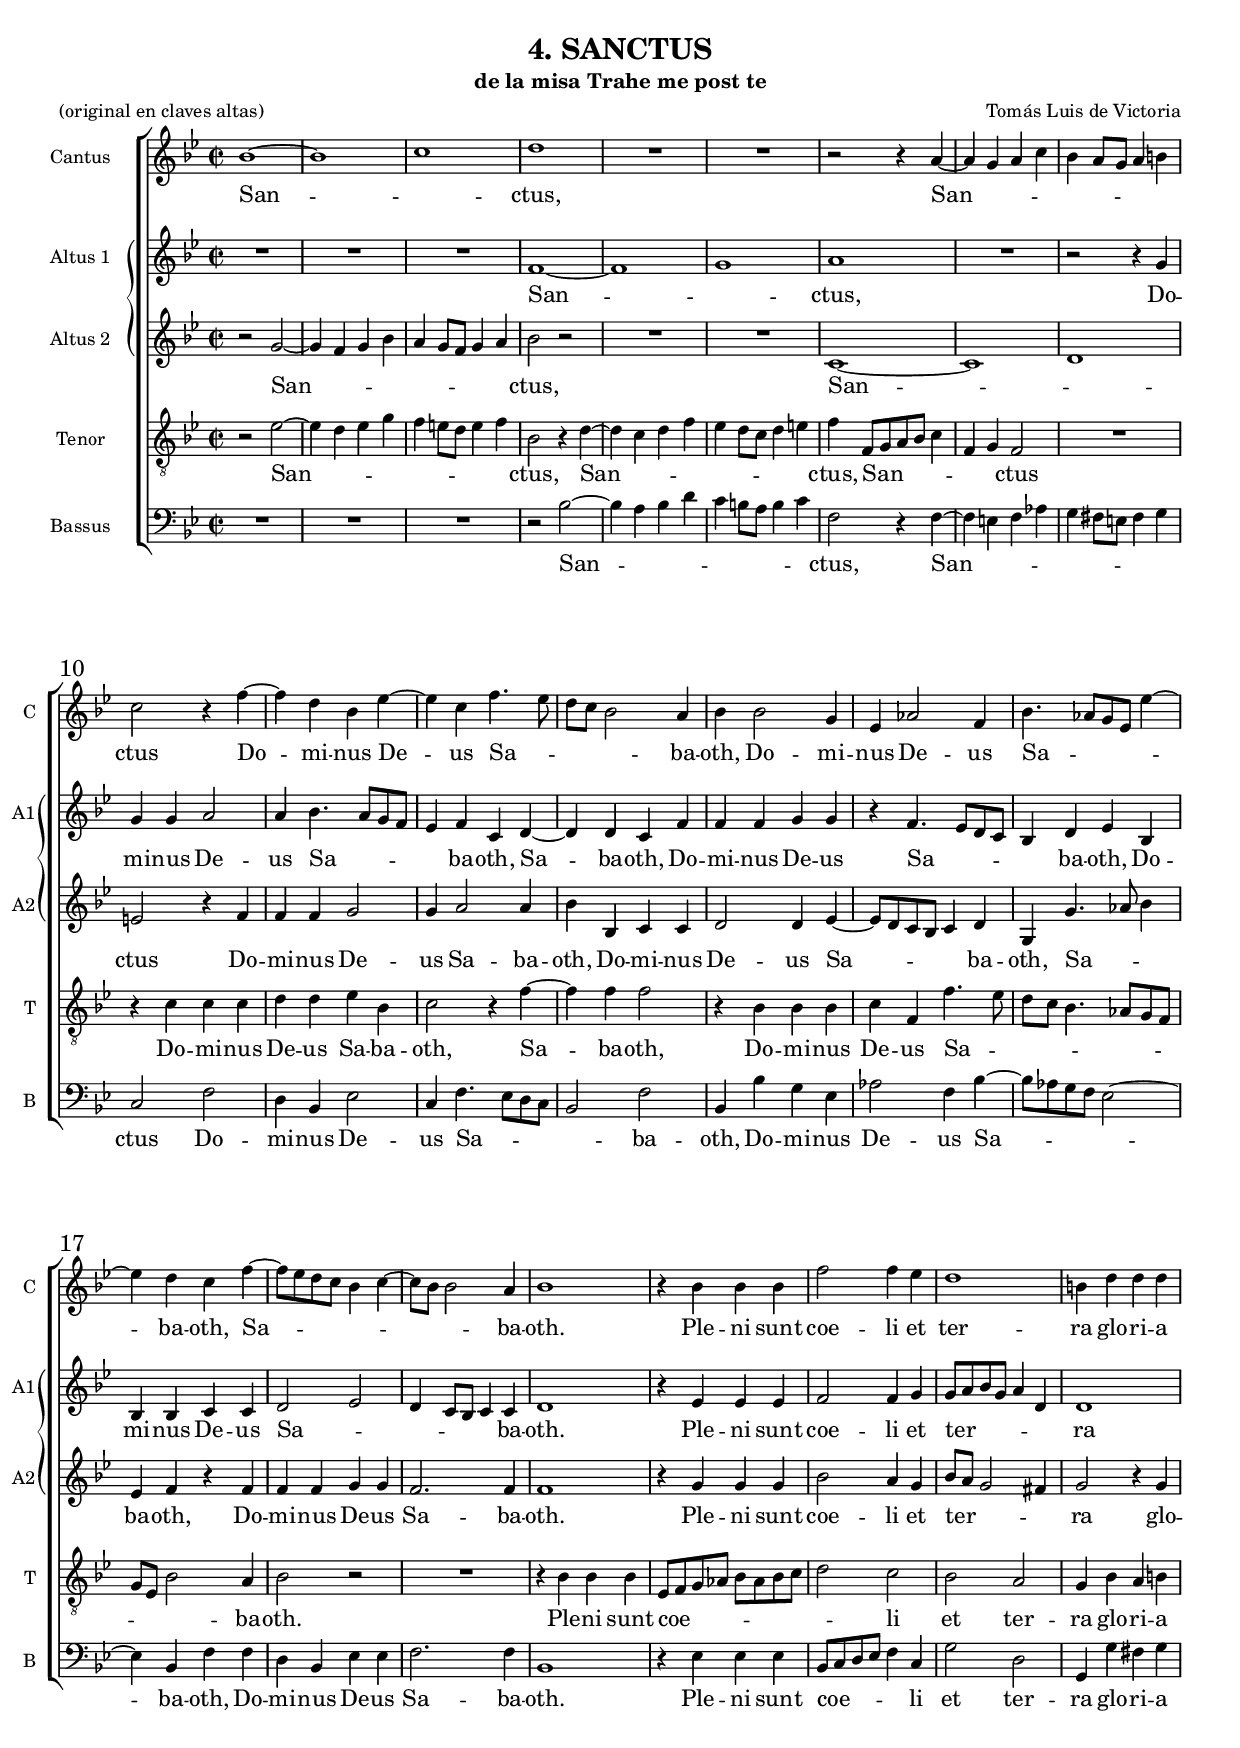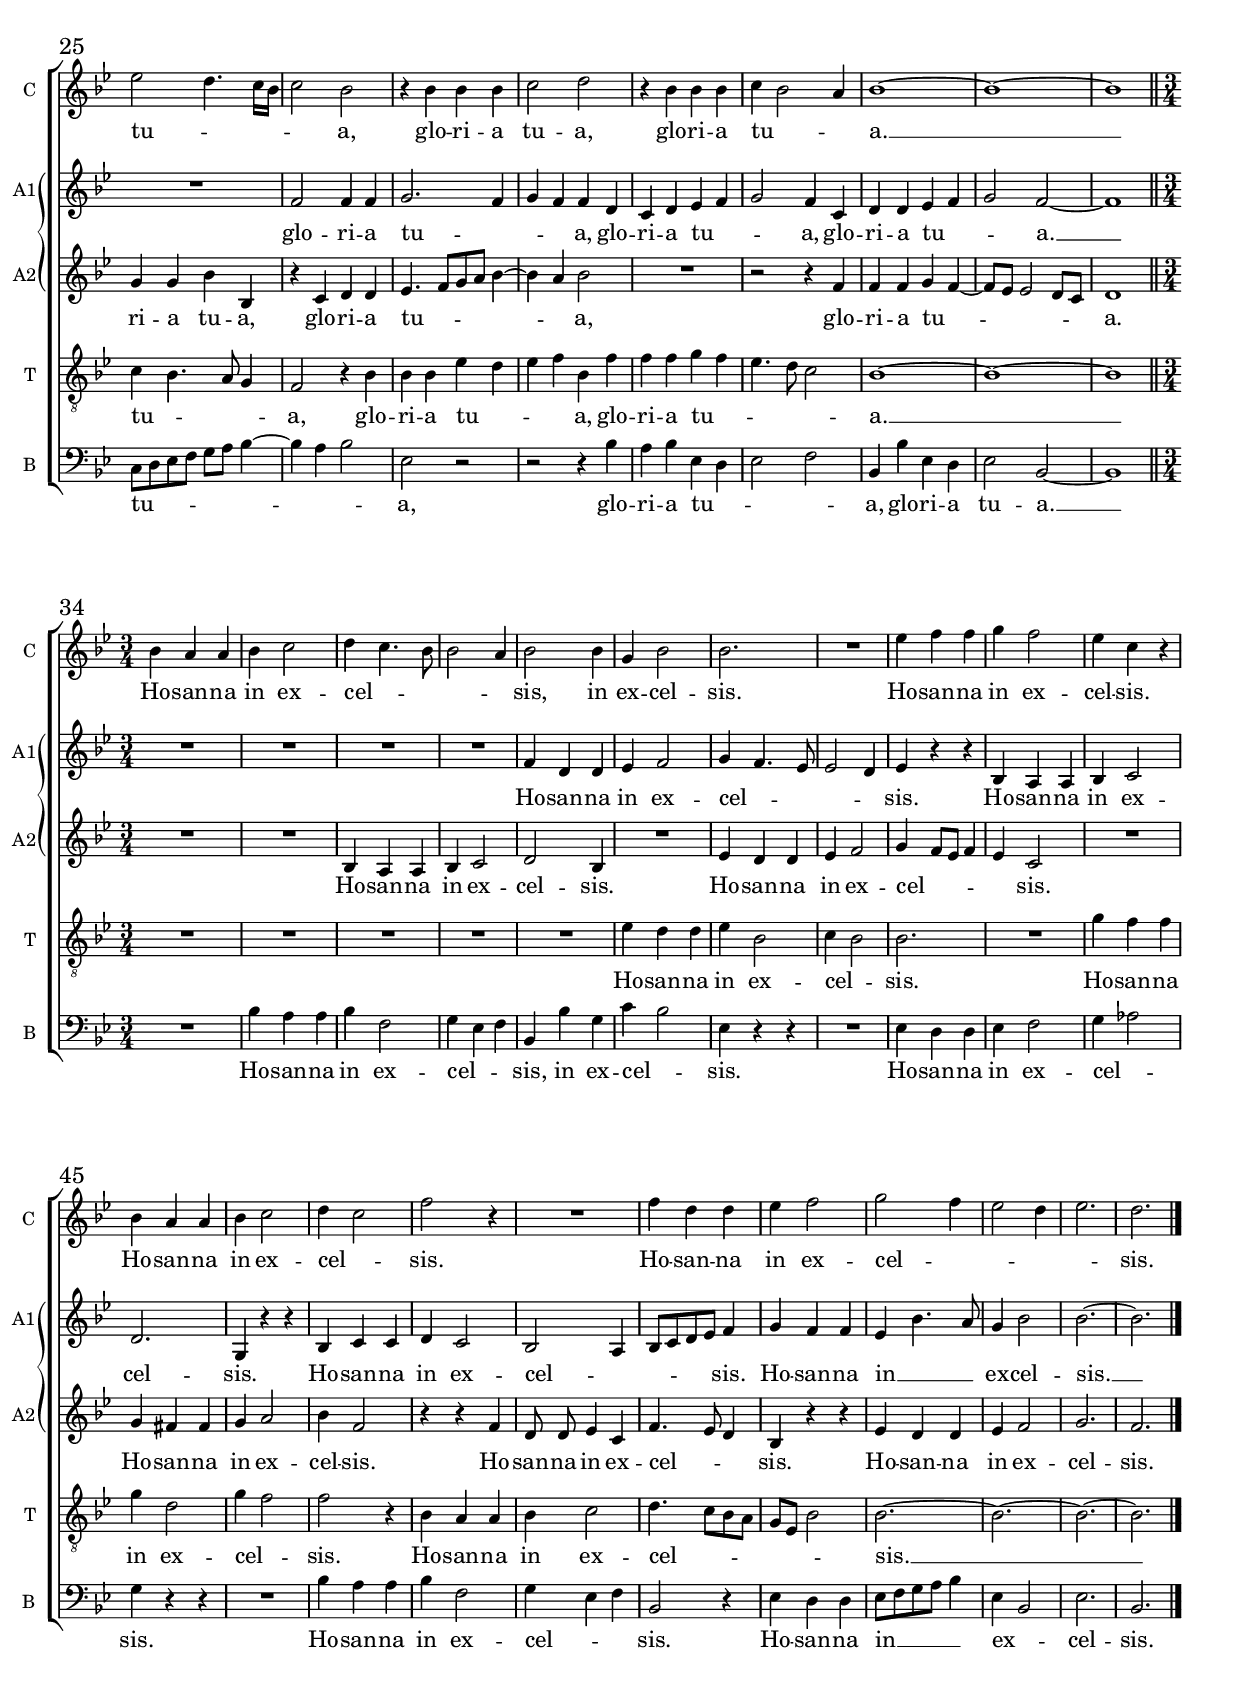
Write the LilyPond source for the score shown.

\version "2.18.0"
#(set-global-staff-size 16)

italicas=\override LyricText.font-shape = #'italic
rectas=\override LyricText.font-shape = #'upright


\header{
  composer="Tomás Luis de Victoria"
  title="4. SANCTUS"
  subtitle="de la misa Trahe me post te"
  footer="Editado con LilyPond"
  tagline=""
  poet = "(original en claves altas)"
}



%%%%%%%%%%%%%%%%%%%%%%%%%%%%%%%%%%%%%%%%%%%%%%%%%%%%%%%%%%%%%%%%%%%%%%%%%%%%%5

global={
  \key bes \major \time 2/2 
  \override Score.BarNumber.font-size = #2
  \override Score.BarNumber.self-alignment-X = #LEFT
}

cantus={
  \transpose c' bes {
    c''1 ~ 
    c'' 
    d'' 
    e'' 
    %5
    R1*4/4 
    R1*4/4 
    r2 r4 b' ~ 
    b' a' b' d'' |
    c'' b'8 a' b'4 cis'' |
    %10
    d''2 r4 g'' ~ |
    g'' e'' c'' f'' ~ |
    f'' d'' g''4. f''8 |
    e'' d'' c''2 b'4 |
    c'' c''2 a'4 |
    %15
    f' bes'2 g'4 |
    c''4.  bes'8[ a' f'] f''4 ~ |
    f'' e'' d'' g'' ~ |
    g''8 f'' e'' d'' c''4 d'' ~ |
    d''8 c'' c''2 b'4 |
    %20
    c''1 |
    r4 c'' c'' c'' |
    g''2 g''4 f'' |
    e''1 |
    cis''4 e'' e'' e'' |
    %25
    f''2 e''4. d''16 c'' |
    d''2 c'' |
    r4 c'' c'' c'' |
    d''2 e'' |
    r4 c'' c'' c'' |
    %30
    d'' c''2 b'4 |
    c''1 ~ |
    c'' ~ |
    c'' \bar "||" \break
    \time 3/4 c''4 b' b' |
    %35
    c'' d''2 |
    e''4 d''4. c''8 |
    c''2 b'4 |
    c''2 c''4 |
    a' c''2 |
    %40
    c''2. |
    R1*3/4 |
    f''4 g'' g'' |
    a'' g''2 |
    f''4 d'' r |
    %45
    c'' b' b' |
    c'' d''2 |
    e''4 d''2 |
    g'' r4 |
    R1*3/4 |
    %50
    g''4 e'' e'' |
    f'' g''2 |
    a'' g''4 |
    f''2 e''4 |
    f''2. |
    %55
    e'' \bar "|."
  }
}

altus={
  \transpose c' bes {
    R1*4/4 |
    R1*4/4 |
    R1*4/4 |
    g'1 ~ |
    %5
    g' |
    a' |
    b' |
    R1*4/4 |
    r2 r4 a' |
    %10
    a' a' b'2 |
    b'4 c''4. b'8 a' g' |
    f'4 g' d' e' ~ |
    e' e' d' g' |
    g' g' a' a' |
    %15
    r g'4. f'8 e' d' |
    c'4 e' f' c' |
    c' c' d' d' |
    e'2 f' |
    e'4 d'8 c' d'4 d' |
    %20
    e'1 |
    r4 f' f' f' |
    g'2 g'4 a' |
    a'8 b' c'' a' b'4 e' |
    e'1 |
    %25
    R1*4/4 |
    g'2 g'4 g' |
    a'2. g'4 |
    a' g' g' e' |
    d' e' f' g' |
    %30
    a'2 g'4 d' |
    e' e' f' g' |
    a'2 g' ~ |
    g'1 \bar "||" 
    \time 3/4 R1*3/4 |
    %35
    R1*3/4 |
    R1*3/4 |
    R1*3/4 |
    g'4 e' e' |
    f' g'2 |
    %40
    a'4 g'4. f'8 |
    f'2 e'4 |
    f' r r |
    c' b b |
    c' d'2 |
    %45
    e'2. |
    a4 r r |
    c' d' d' |
    e' d'2 |
    c' b4 |
    %50
    c'8 d' e' f' g'4 |
    a' g' g' |
    f' c''4. b'8 |
    a'4 c''2 |
    c''2. ~ |
    %55
    c''
  }
}

altusdos={
  \transpose c' bes {
    r2 a' ~ |
    a'4 g' a' c'' |
    b' a'8 g' a'4 b' |
    c''2 r |
    %5
    R1*4/4 |
    R1*4/4 |
    d'1 ~ |
    d' |
    e' |
    %10
    fis'2 r4 g' |
    g' g' a'2 |
    a'4 b'2 b'4 |
    c'' c' d' d' |
    e'2 e'4 f' ~ |
    %15
    f'8 e' d' c' d'4 e' |
    a a'4. bes'8 c''4 |
    f' g' r g' |
    g' g' a' a' |
    g'2. g'4 |
    %20
    g'1 |
    r4 a' a' a' |
    c''2 b'4 a' |
    c''8 b' a'2 gis'4 |
    a'2 r4 a' |
    %25
    a' a' c'' c' |
    r d' e' e' |
    f'4.  g'8[ a' b'] c''4 ~ |
    c'' b' c''2 |
    R1*4/4 |
    %30
    r2 r4 g' |
    g' g' a' g' ~ |
    g'8 f' f'2 e'8 d' |
    e'1 \bar "||"
    \time 3/4 R1*3/4 |
    %35
    R1*3/4 |
    c'4 b b |
    c' d'2 |
    e' c'4 |
    R1*3/4 |
    %40
    f'4 e' e' |
    f' g'2 |
    a'4 g'8 f' g'4 |
    f' d'2 |
    R1*3/4 |
    %45
    a'4 gis' gis' |
    a' b'2 |
    c''4 g'2 |
    r4 r g' |
    \set Staff.autoBeaming = ##f	
    e'8 e' f'4 d' |
    %50
    g'4. f'8 e'4 |
    c' r r |
    f' e' e' |
    f' g'2 |
    a'2. |
    %55
    g' 
  }
}

tenor={
  \transpose c' bes {
    r2 f' ~ |
    f'4 e' f' a' |
    g' fis'8 e' fis'4 g' |
    c'2 r4 e' ~ |
    %5
    e' d' e' g' |
    f' e'8 d' e'4 fis' |
    g'  g8[ a b c'] d'4 |
    g a g2 |
    R1*4/4 |
    %10
    r4 d' d' d' |
    e' e' f' c' |
    d'2 r4 g' ~ |
    g' g' g'2 |
    r4 c' c' c' |
    %15
    d' g g'4. f'8 |
    e' d' c'4. bes8 a g |
    a f c'2 b4 |
    c'2 r |
    R1*4/4 |
    %20
    r4 c' c' c' |
    f8 g a bes c' bes c' d' |
    e'2 d' |
    c' b |
    a4 c' b cis' |
    %25
    d' c'4. b8 a4 |
    g2 r4 c' |
    c' c' f' e' |
    f' g' c' g' |
    g' g' a' g' |
    %30
    f'4. e'8 d'2 |
    c'1 ~ |
    c' ~ |
    c' \bar "||"
    \time 3/4 R1*3/4 |
    %35
    R1*3/4 |
    R1*3/4 |
    R1*3/4 |
    R1*3/4 |
    f'4 e' e' |
    %40
    f' c'2 |
    d'4 c'2 |
    c'2. |
    R1*3/4 |
    a'4 g' g' |
    %45
    a' e'2 |
    a'4 g'2 |
    g' r4 |
    c' b b |
    c' d'2 |
    %50
    e'4.  d'8[ c' b] |
    a f c'2 |
    c'2. ~ |
    c' ~ |
    c' ~ |
    %55
    c'
  }
}

bassus={
  \transpose c' bes {
    R1*4/4 |
    R1*4/4 |
    R1*4/4 |
    r2 c' ~ |
    %5
    c'4 b c' e' |
    d' cis'8 b cis'4 d' |
    g2 r4 g ~ |
    g fis g bes |
    a gis8 fis gis4 a |
    %10
    d2 g |
    e4 c f2 |
    d4 g4. f8 e d |
    c2 g |
    c4 c' a f |
    %15
    bes2 g4 c' ~ |
    c'8 bes a g f2 ~ |
    f4 c g g |
    e c f f |
    g2. g4 |
    %20
    c1 |
    r4 f f f |
    c8 d e f g4 d |
    a2 e |
    a,4 a gis a |
    %25
    d8 e f g a b c'4 ~ |
    c' b c'2 |
    f r |
    r r4 c' |
    b c' f e |
    %30
    f2 g |
    c4 c' f e |
    f2 c ~ |
    c1 \bar "||"
    \time 3/4 R1*3/4 |
    %35
    c'4 b b |
    c' g2 |
    a4 f g |
    c c' a |
    d' c'2 |
    %40
    f4 r r |
    R1*3/4 |
    f4 e e |
    f g2 |
    a4 bes2 |
    %45
    a4 r r |
    R1*3/4 |
    c'4 b b |
    c' g2 |
    a4 f g |
    %50
    c2 r4 |
    f e e |
    f8 g a b c'4 |
    f c2 |
    f2. |
    %55
    c
  }
}

textocantus=\lyricmode{
  San -- _ ctus,
  San -- _ _ _ _ _ _ _ _ ctus
  Do -- mi -- nus De -- us
  Sa -- _ _ _ _ ba -- oth,
  Do -- mi -- nus De -- us 
  Sa -- _ _ _ _ ba -- oth,
  Sa --  _ _ _ _ _ _ _ ba -- oth.
  Ple -- ni sunt coe -- li et ter -- ra glo -- ri -- a tu -- _ _ _ _ a,
  glo -- ri -- a tu -- a,
  glo -- ri -- a tu -- _ _ a. __  
  Ho -- san -- na in ex -- cel -- _ _ _ _ sis,
  in ex -- cel -- sis.
  Ho -- san -- na in ex -- cel -- sis.
  Ho -- san -- na in ex -- cel -- _ sis.
  Ho -- san -- na in ex -- cel -- _ _ _ _ sis.

}

textoaltus=\lyricmode{
  San -- _ ctus,
  Do -- mi -- nus De -- us Sa -- _ _ _ _ ba -- oth,
  Sa -- ba -- oth,
  Do -- mi -- nus De -- us
  Sa -- _ _ _ _ ba -- oth,
  Do -- mi -- nus De -- us Sa -- _ _ _ _ _ ba -- oth.
  Ple -- ni sunt coe -- li et ter -- _ _ _ _ _ ra
  glo -- ri -- a tu -- _ _ _ a,
  glo -- ri -- a tu -- _ _ a,
  glo -- ri -- a tu -- _ _ a. __
  Ho -- san -- na in ex -- cel -- _ _ _ _ sis.
  Ho -- san -- na in ex -- cel -- sis.
  Ho -- san -- na in ex -- cel -- _ _ _ _ _ sis.
  Ho -- san -- na in __ _ _ ex -- cel -- sis. __
}

textoaltusdos=\lyricmode{
  San -- _ _ _ _ _ _ _ _ ctus,
  San -- _ ctus
  Do -- mi -- nus De -- us Sa -- ba -- oth,
  Do -- mi -- nus De -- us Sa -- _ _ _ _ ba -- oth,
  Sa -- _ _ ba -- oth,
  Do -- mi -- nus De -- us Sa -- ba -- oth.
  Ple -- ni sunt coe -- li et ter -- _ _ _ ra
  glo -- ri -- a tu -- a,
  glo -- ri -- a tu -- _ _ _ _ _ a,
  glo -- ri -- a tu -- _ _ _ _ _ a.
  Ho -- san -- na in ex -- cel -- sis.
  Ho -- san -- na in ex -- cel -- _ _ _ _ sis.
  Ho -- san -- na in ex -- cel -- sis.
  Ho -- san -- na in ex -- cel -- _ _ sis.
  Ho -- san -- na in ex -- cel -- sis.
}

textotenor=\lyricmode{
  San -- _ _ _ _ _ _ _ _ ctus,
  San -- _ _ _ _ _ _ _ _ ctus,
  San -- _ _ _ _ _ _ ctus
  Do -- mi -- nus De -- us Sa -- ba -- oth,
  Sa -- ba -- oth,
  Do -- mi -- nus De -- us Sa -- _ _ _ _ _ _ _ _ _ _ ba -- oth.
  Ple -- ni sunt coe -- _ _ _ _ _ _ _ _ li et ter -- ra
  glo -- ri -- a tu -- _ _ _ a,
  glo -- ri -- a tu -- _ _ _ a,
  glo -- ri -- a tu -- _ _ _ _ a. __ 
  Ho -- san -- na in ex -- cel -- _ sis.
  Ho -- san -- na in ex -- cel -- _ sis.
  Ho -- san -- na in ex -- cel -- _ _ _ _ _ _ sis. __ 
}

textobassus=\lyricmode{
  San -- _ _ _ _ _ _ _ _ ctus,
  San -- _ _ _ _ _ _ _ _ ctus
  Do -- mi -- nus De -- us
  Sa -- _ _ _ _ ba -- oth,
  Do -- mi -- nus De -- us Sa -- _ _ _ _ ba -- oth,
  Do -- mi -- nus De -- us Sa -- ba -- oth.
  Ple -- ni sunt coe -- _ _ _ _ li et ter -- ra 
  glo -- ri -- a tu -- _ _ _ _ _ _ _ _ a,
  glo -- ri -- a tu -- _ _ _ a, 
  glo -- ri -- a tu -- a. __
  Ho -- san -- na in ex -- cel -- _ _ sis,
  in ex -- cel -- _ sis.
  Ho -- san -- na in ex -- cel -- _ sis.
  Ho -- san -- na in ex -- cel -- _ _ sis.
  Ho -- san -- na in __ _ _ _ _ ex -- _ cel -- sis.
}



\score {
  \new ChoirStaff <<
    \new Staff = "v1" {
      \set Staff.instrumentName = "Cantus"
      \set Staff.shortInstrumentName = "C"
      \clef treble
      \new Voice = "v1" {
        \global
        \cantus
      }
    }
    \new Lyrics = "v1"

    \context Lyrics="v1" {
      \lyricsto "v1" {
        \textocantus
      }
    }
    \new ChoirStaff \with { systemStartDelimiter=#'SystemStartBrace } <<
      \new Staff = "v2" {
        \set Staff.instrumentName = "Altus 1"
        \set Staff.shortInstrumentName = "A1"
        \clef treble
        \new Voice = "v2" {
          \global
          \altus
        }
      }
      \new Lyrics = "v2"

      \context Lyrics="v2" {
        \lyricsto "v2" {
          \textoaltus
        }
      }

      \new Staff = "v3" {
        \set Staff.instrumentName = "Altus 2"
        \set Staff.shortInstrumentName = "A2"
        \clef treble
        \new Voice = "v3" {
          \global
          \altusdos
        }
      }
      \new Lyrics = "v3"

      \context Lyrics="v3" {
        \lyricsto "v3" {
          \textoaltusdos
        }
      }
    >>
    \new Staff = "v4" {
      \set Staff.instrumentName = "Tenor"
      \set Staff.shortInstrumentName = "T"
      \clef "G_8"
      \new Voice = "v4" {
        \global
        \tenor
      }
    }
    \new Lyrics = "v4"

    \context Lyrics="v4" {
      \lyricsto "v4" {
        \textotenor
      }
    }

    \new Staff = "v5" {
      \set Staff.instrumentName = "Bassus"
      \set Staff.shortInstrumentName = "B"
      \clef bass
      \new Voice = "v5" {
        \global
        \bassus
      }
    }
    
    \context Lyrics="v5" {
      \lyricsto "v5" {
        \textobassus
      }
    }
  >>
  
%  \midi {  \tempo 4 = 120 }
}


\layout {
  line-width=19.0 \cm
  interscoreline= 0.0 \cm
  interscorelinefill= 1.0
  textheight= 26.3 \cm
  %	first-page-number = no
  \context { \Lyrics \override LyricText.font-size = #2 }
  %	\context { \Staff \RemoveEmptyStaves }
  \context { \Score \override BarNumber.padding = #2 }

}

\paper {
   print-page-number = ##f
}




%{
convert-ly (GNU LilyPond) 2.18.2  convert-ly: Processing `'...
Applying conversion: 1.5.33, 1.5.38, 1.5.40, 1.5.49, 1.5.52, 1.5.56,
1.5.58, 1.5.59, 1.5.62, 1.5.67, 1.5.68, 1.5.71, 1.5.72, 1.6.5, 1.7.1,
1.7.2, 1.7.3, 1.7.4, 1.7.5, 1.7.6, 1.7.10, 1.7.11, 1.7.13, 1.7.15,
1.7.16, 1.7.17, 1.7.18, 1.7.19, 1.7.22, 1.7.23, 1.7.24, 1.7.28, 1.9.0,
1.9.1, 1.9.2, 1.9.3, 1.9.4, 1.9.5, 1.9.6, 1.9.7, 1.9.8, 2.1.1, 2.1.2,
2.1.3, 2.1.4, 2.1.7, 2.1.10, 2.1.11, 2.1.12, 2.1.13, 2.1.14, 2.1.15,
2.1.16, 2.1.17, 2.1.18, 2.1.19, 2.1.20, 2.1.21, 2.1.22, 2.1.23,
2.1.24, 2.1.25, 2.1.26, 2.1.27, 2.1.28, 2.1.29, 2.1.30, 2.1.31,
2.1.33, 2.1.34, 2.1.36, 2.2.0, 2.3.1, 2.3.2,  Not smart enough to
convert textheight. Please refer to the manual for details, and update
manually. Page layout has been changed, using paper size and margins.
textheight is no longer used. 2.3.4, 2.3.6, 2.3.8, 2.3.9, 2.3.10,
2.3.11, 2.3.12, 2.3.16, 2.3.17, 2.3.18, 2.3.22, 2.3.23, 2.3.24,
2.3.25, 2.4.0, 2.5.0, 2.5.1, 2.5.2, 2.5.3, 2.5.12, 2.5.13, 2.5.17,
2.5.18, 2.5.21, 2.5.25, 2.6.0, 2.7.0, 2.7.1, 2.7.2, 2.7.4, 2.7.6,
2.7.10, 2.7.11, 2.7.12, 2.7.13, 2.7.14, 2.7.15, 2.7.22, 2.7.24,
2.7.28, 2.7.29, 2.7.30, 2.7.31, 2.7.32, 2.7.32, 2.7.36, 2.7.40, 2.9.4,
2.9.6, 2.9.9, 2.9.11, 2.9.13, 2.9.16, 2.9.19, 2.10.0, 2.11.2, 2.11.3,
2.11.5, 2.11.6, 2.11.10, 2.11.11, 2.11.13, 2.11.15, 2.11.23, 2.11.35,
2.11.38, 2.11.46, 2.11.48, 2.11.50, 2.11.51, 2.11.52, 2.11.53,
2.11.55, 2.11.57, 2.11.60, 2.11.61, 2.11.62, 2.11.64, 2.12.0, 2.12.3,
Not smart enough to convert oldaddlyrics. oldaddlyrics is no longer
supported.           Use addlyrics or lyrsicsto instead. Please refer
to the manual for details, and update manually. convert-ly: error:
Error while converting Stopping at last successful rule   convert-ly:
warning: There was 1 error.
%}


%{
convert-ly (GNU LilyPond) 2.18.2  convert-ly: Processing `'...
Applying conversion: 2.12.3, 2.13.0, 2.13.1, 2.13.4, 2.13.10, 2.13.16,
2.13.18, 2.13.20, 2.13.27, 2.13.29, 2.13.31, 2.13.36, 2.13.39,
2.13.40, 2.13.42, 2.13.44, 2.13.46, 2.13.48, 2.13.51, 2.14.0, 2.15.7,
2.15.9, 2.15.10, 2.15.16, 2.15.17, 2.15.18, 2.15.19, 2.15.20, 2.15.25,
2.15.32, 2.15.39, 2.15.40, 2.15.42, 2.15.43, 2.16.0, 2.17.0, 2.17.4,
2.17.5, 2.17.6, 2.17.11, 2.17.14, 2.17.15, 2.17.18, 2.17.19, 2.17.20,
2.17.25, 2.17.27, 2.17.29, 2.17.97, 2.18.0
%}
